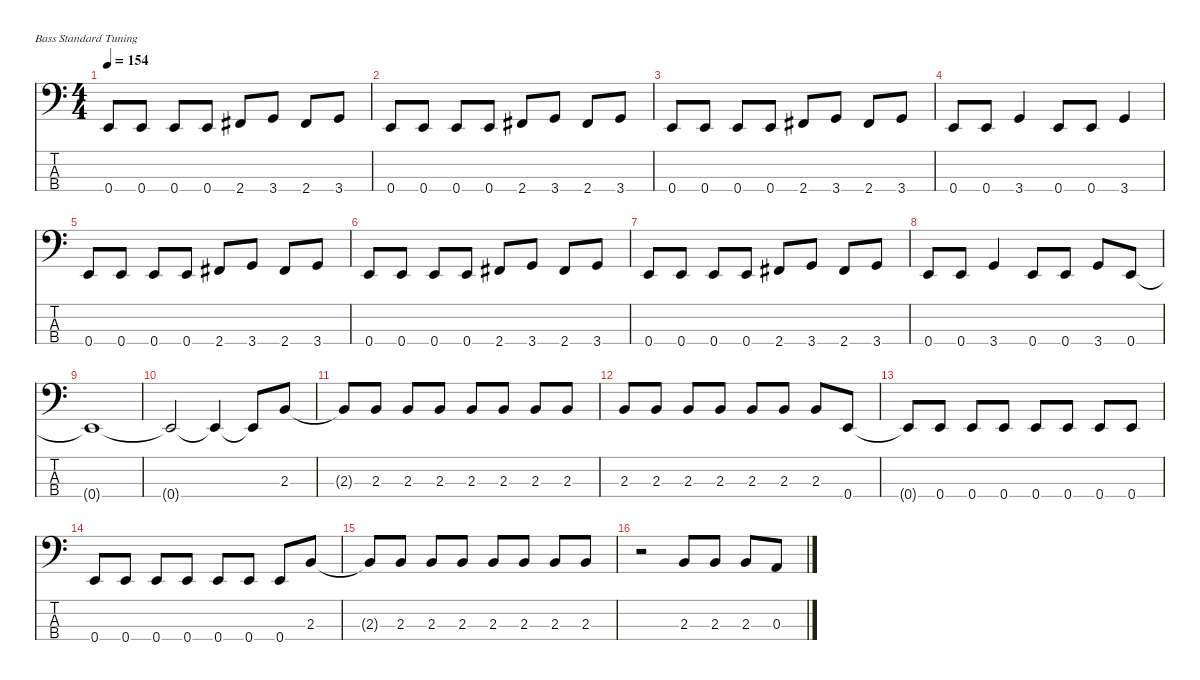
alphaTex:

\defaultSystemsLayout 4
\hideDynamics
\bracketExtendMode nobrackets
\singleTrackTrackNamePolicy hidden
\multiTrackTrackNamePolicy hidden
\firstSystemTrackNameMode fullname
\firstSystemTrackNameOrientation horizontal
\otherSystemsTrackNameOrientation horizontal
\track ("Bass" "el.bs.") {instrument electricbassfinger}
\staff {score tabs}
\tuning (G2 D2 A1 E1)
\ts (4 4)
\tempo 154
\clef f4
\ks c
0.4.8{dy f beam Up} 0.4.8{beam Up} 0.4.8{beam Up} 0.4.8{beam Up} 2.4{acc #}.8{beam Up} 3.4.8{beam Up} 2.4{acc #}.8{beam Up} 3.4.8{beam Up} |
0.4.8{beam Up} 0.4.8{beam Up} 0.4.8{beam Up} 0.4.8{beam Up} 2.4{acc #}.8{beam Up} 3.4.8{beam Up} 2.4{acc #}.8{beam Up} 3.4.8{beam Up} |
0.4.8{beam Up} 0.4.8{beam Up} 0.4.8{beam Up} 0.4.8{beam Up} 2.4{acc #}.8{beam Up} 3.4.8{beam Up} 2.4{acc #}.8{beam Up} 3.4.8{beam Up} |
0.4.8{beam Up} 0.4.8{beam Up} 3.4.4{beam Up} 0.4.8{beam Up} 0.4.8{beam Up} 3.4.4{beam Up} |
0.4.8{beam Up} 0.4.8{beam Up} 0.4.8{beam Up} 0.4.8{beam Up} 2.4{acc #}.8{beam Up} 3.4.8{beam Up} 2.4{acc #}.8{beam Up} 3.4.8{beam Up} |
0.4.8{beam Up} 0.4.8{beam Up} 0.4.8{beam Up} 0.4.8{beam Up} 2.4{acc #}.8{beam Up} 3.4.8{beam Up} 2.4{acc #}.8{beam Up} 3.4.8{beam Up} |
0.4.8{beam Up} 0.4.8{beam Up} 0.4.8{beam Up} 0.4.8{beam Up} 2.4{acc #}.8{beam Up} 3.4.8{beam Up} 2.4{acc #}.8{beam Up} 3.4.8{beam Up} |
0.4.8{beam Up} 0.4.8{beam Up} 3.4.4{beam Up} 0.4.8{beam Up} 0.4.8{beam Up} 3.4.8{beam Up} 0.4.8{beam Up} |
0.4{t}.1{beam Up} |
0.4{t}.2{beam Up} 0.4{t}.4{beam Up} 0.4{t}.8{beam Up} 2.3.8{beam Up} |
2.3{t}.8{beam Up} 2.3.8{beam Up} 2.3.8{beam Up} 2.3.8{beam Up} 2.3.8{beam Up} 2.3.8{beam Up} 2.3.8{beam Up} 2.3.8{beam Up} |
2.3.8{beam Up} 2.3.8{beam Up} 2.3.8{beam Up} 2.3.8{beam Up} 2.3.8{beam Up} 2.3.8{beam Up} 2.3.8{beam Up} 0.4.8{beam Up} |
0.4{t}.8{beam Up} 0.4.8{beam Up} 0.4.8{beam Up} 0.4.8{beam Up} 0.4.8{beam Up} 0.4.8{beam Up} 0.4.8{beam Up} 0.4.8{beam Up} |
0.4.8{beam Up} 0.4.8{beam Up} 0.4.8{beam Up} 0.4.8{beam Up} 0.4.8{beam Up} 0.4.8{beam Up} 0.4.8{beam Up} 2.3.8{beam Up} |
2.3{t}.8{beam Up} 2.3.8{beam Up} 2.3.8{beam Up} 2.3.8{beam Up} 2.3.8{beam Up} 2.3.8{beam Up} 2.3.8{beam Up} 2.3.8{beam Up} |
r.2{beam Down} 2.3.8{beam Up} 2.3.8{beam Up} 2.3.8{beam Up} 0.3.8{beam Up}
